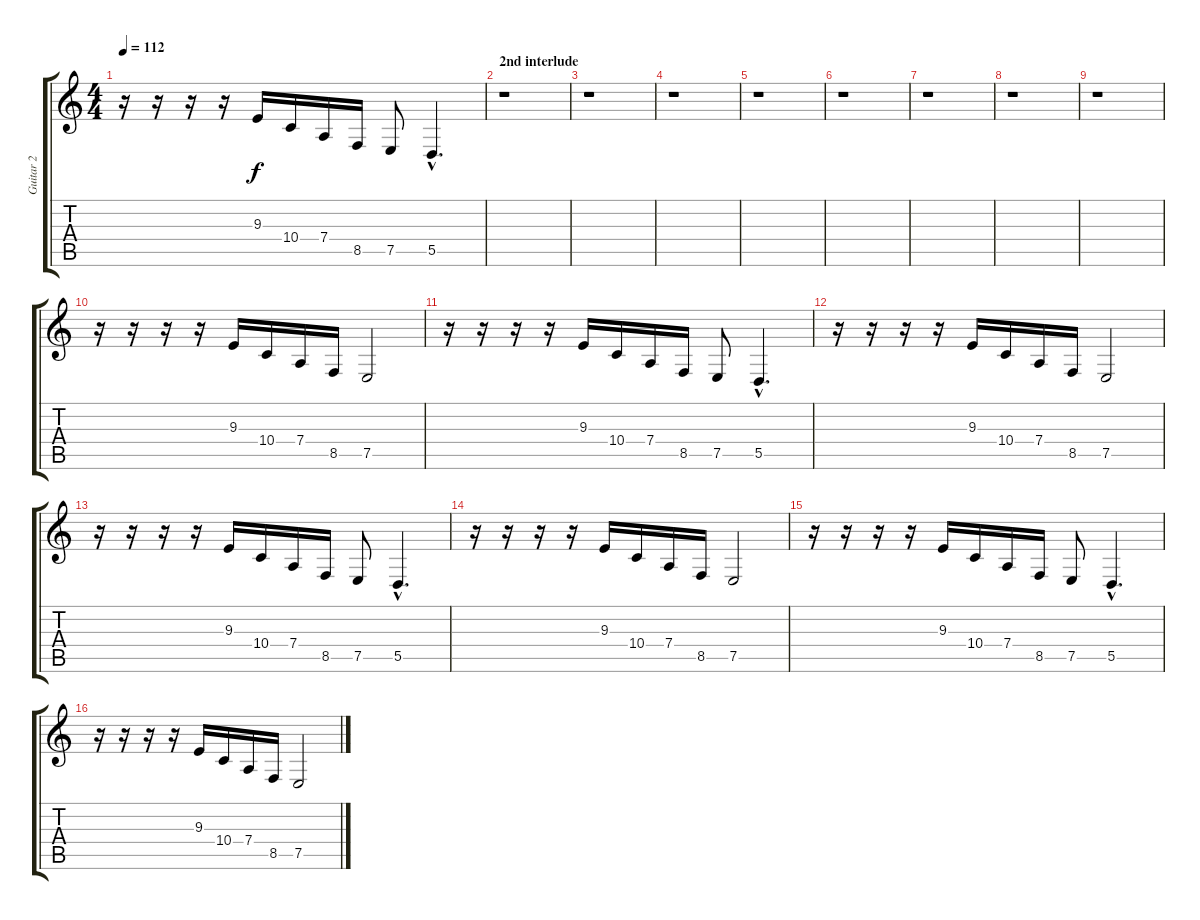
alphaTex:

\track ("Guitar 2 " "Guitar 2 ") {instrument lead6voice}
\staff {score tabs}
\tuning (E4 B3 G3 D3 A2 E2) {hide}
\ts (4 4)
\tempo 112
\clef g2
\ks c
r.16{dy f} r.16 r.16 r.16 9.3.16 10.4.16 7.4.16 8.5.16 7.5.8 5.5{hac}.4{d} |
\section ("" "2nd interlude")
r.1 |
r.1 |
r.1 |
r.1 |
r.1 |
r.1 |
r.1 |
r.1 |
r.16 r.16 r.16 r.16 9.3.16 10.4.16 7.4.16 8.5.16 7.5.2 |
r.16 r.16 r.16 r.16 9.3.16 10.4.16 7.4.16 8.5.16 7.5.8 5.5{hac}.4{d} |
r.16 r.16 r.16 r.16 9.3.16 10.4.16 7.4.16 8.5.16 7.5.2 |
r.16 r.16 r.16 r.16 9.3.16 10.4.16 7.4.16 8.5.16 7.5.8 5.5{hac}.4{d} |
r.16 r.16 r.16 r.16 9.3.16 10.4.16 7.4.16 8.5.16 7.5.2 |
r.16 r.16 r.16 r.16 9.3.16 10.4.16 7.4.16 8.5.16 7.5.8 5.5{hac}.4{d} |
r.16 r.16 r.16 r.16 9.3.16 10.4.16 7.4.16 8.5.16 7.5.2
